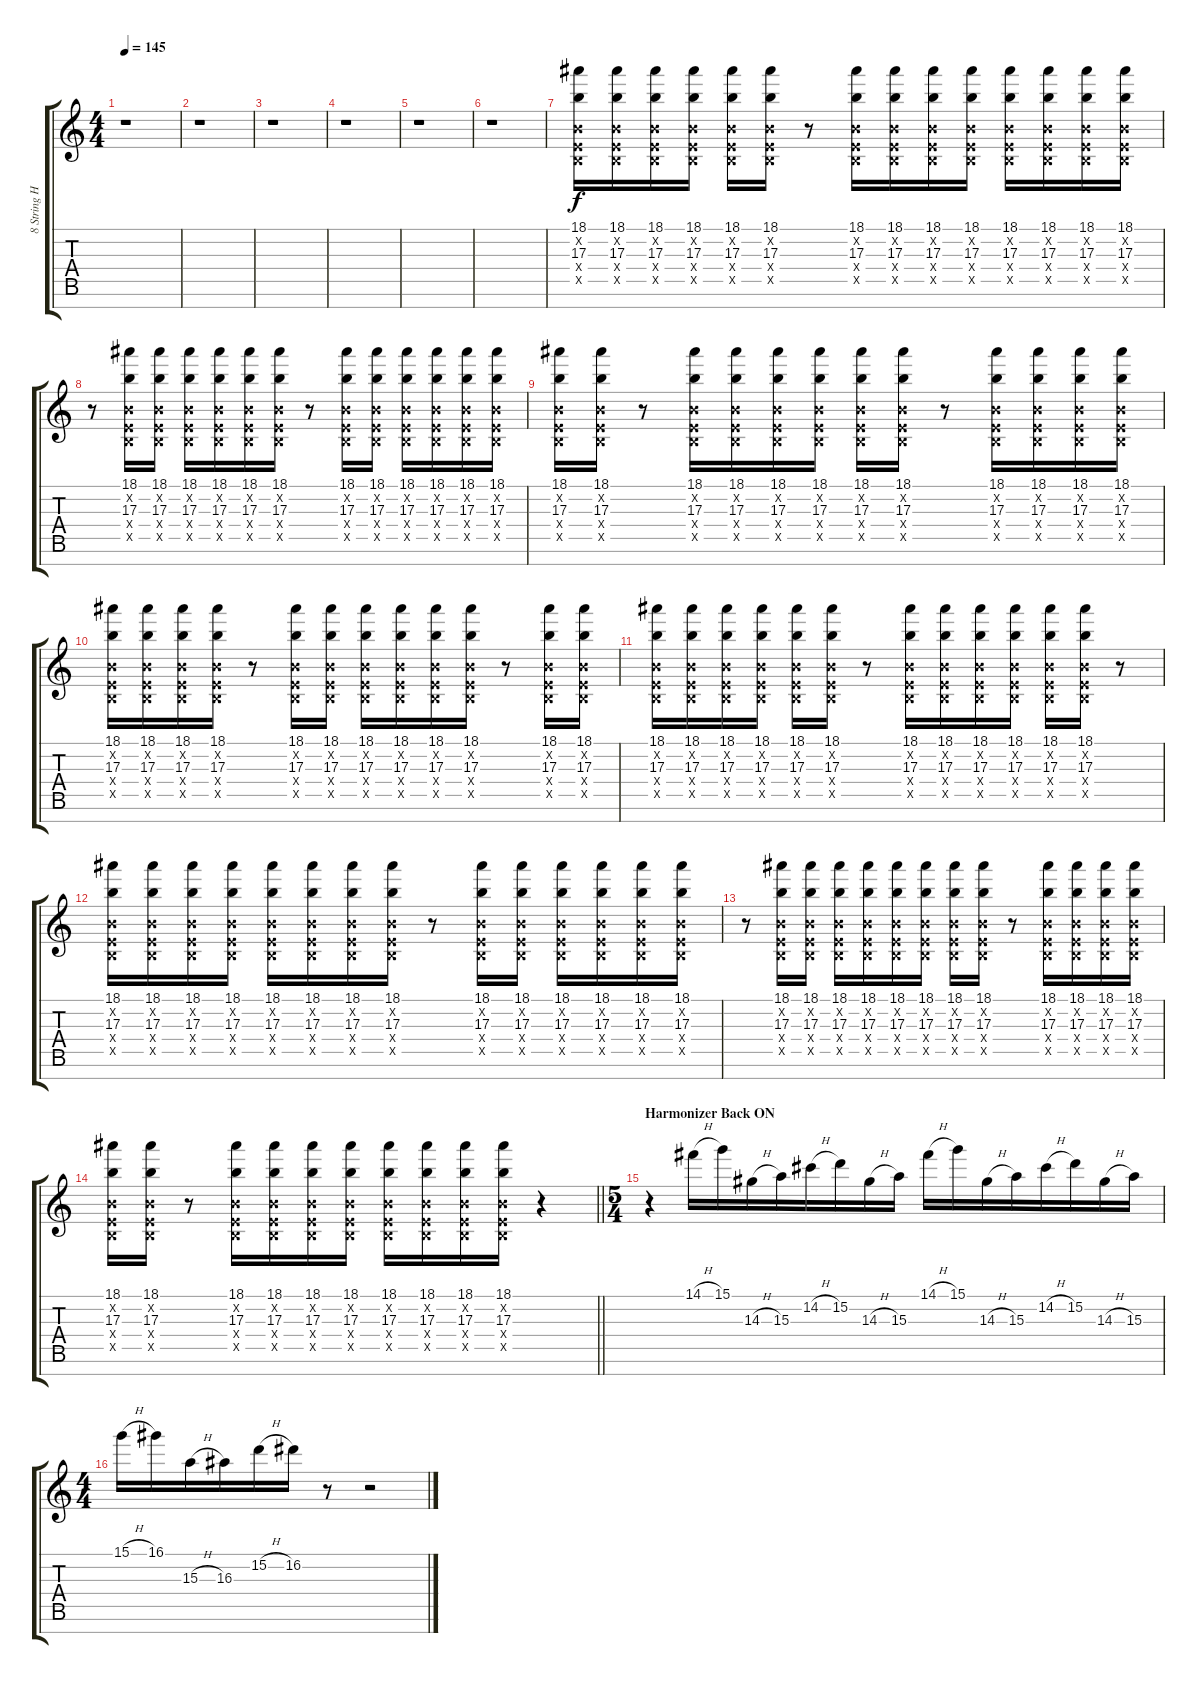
\track ("8 String HIGH LEFT" "8 String H") {instrument distortionguitar}
\staff {score tabs}
\tuning (E4 B3 Gb3 E3 B2 E2 B1) {hide}
\ts (4 4)
\tempo 145
\clef g2
\ks c
r.1{dy f} |
r.1 |
r.1 |
r.1 |
r.1 |
r.1 |
(18.1 0.2{x} 17.3 0.4{x} 0.5{x}).16 (18.1 0.2{x} 17.3 0.4{x} 0.5{x}).16 (18.1 0.2{x} 17.3 0.4{x} 0.5{x}).16 (18.1 0.2{x} 17.3 0.4{x} 0.5{x}).16 (18.1 0.2{x} 17.3 0.4{x} 0.5{x}).16 (18.1 0.2{x} 17.3 0.4{x} 0.5{x}).16 r.8{beam merge} (18.1 0.2{x} 17.3 0.4{x} 0.5{x}).16 (18.1 0.2{x} 17.3 0.4{x} 0.5{x}).16 (18.1 0.2{x} 17.3 0.4{x} 0.5{x}).16 (18.1 0.2{x} 17.3 0.4{x} 0.5{x}).16 (18.1 0.2{x} 17.3 0.4{x} 0.5{x}).16 (18.1 0.2{x} 17.3 0.4{x} 0.5{x}).16 (18.1 0.2{x} 17.3 0.4{x} 0.5{x}).16{beam merge} (18.1 0.2{x} 17.3 0.4{x} 0.5{x}).16 |
r.8{beam merge} (18.1 0.2{x} 17.3 0.4{x} 0.5{x}).16 (18.1 0.2{x} 17.3 0.4{x} 0.5{x}).16 (18.1 0.2{x} 17.3 0.4{x} 0.5{x}).16 (18.1 0.2{x} 17.3 0.4{x} 0.5{x}).16 (18.1 0.2{x} 17.3 0.4{x} 0.5{x}).16 (18.1 0.2{x} 17.3 0.4{x} 0.5{x}).16 r.8{beam merge} (18.1 0.2{x} 17.3 0.4{x} 0.5{x}).16 (18.1 0.2{x} 17.3 0.4{x} 0.5{x}).16 (18.1 0.2{x} 17.3 0.4{x} 0.5{x}).16 (18.1 0.2{x} 17.3 0.4{x} 0.5{x}).16 (18.1 0.2{x} 17.3 0.4{x} 0.5{x}).16 (18.1 0.2{x} 17.3 0.4{x} 0.5{x}).16 |
(18.1 0.2{x} 17.3 0.4{x} 0.5{x}).16{beam merge} (18.1 0.2{x} 17.3 0.4{x} 0.5{x}).16 r.8{beam merge} (18.1 0.2{x} 17.3 0.4{x} 0.5{x}).16 (18.1 0.2{x} 17.3 0.4{x} 0.5{x}).16 (18.1 0.2{x} 17.3 0.4{x} 0.5{x}).16 (18.1 0.2{x} 17.3 0.4{x} 0.5{x}).16 (18.1 0.2{x} 17.3 0.4{x} 0.5{x}).16 (18.1 0.2{x} 17.3 0.4{x} 0.5{x}).16 r.8{beam merge} (18.1 0.2{x} 17.3 0.4{x} 0.5{x}).16 (18.1 0.2{x} 17.3 0.4{x} 0.5{x}).16 (18.1 0.2{x} 17.3 0.4{x} 0.5{x}).16 (18.1 0.2{x} 17.3 0.4{x} 0.5{x}).16 |
(18.1 0.2{x} 17.3 0.4{x} 0.5{x}).16 (18.1 0.2{x} 17.3 0.4{x} 0.5{x}).16 (18.1 0.2{x} 17.3 0.4{x} 0.5{x}).16 (18.1 0.2{x} 17.3 0.4{x} 0.5{x}).16 r.8{beam merge} (18.1 0.2{x} 17.3 0.4{x} 0.5{x}).16 (18.1 0.2{x} 17.3 0.4{x} 0.5{x}).16 (18.1 0.2{x} 17.3 0.4{x} 0.5{x}).16 (18.1 0.2{x} 17.3 0.4{x} 0.5{x}).16 (18.1 0.2{x} 17.3 0.4{x} 0.5{x}).16 (18.1 0.2{x} 17.3 0.4{x} 0.5{x}).16 r.8 (18.1 0.2{x} 17.3 0.4{x} 0.5{x}).16 (18.1 0.2{x} 17.3 0.4{x} 0.5{x}).16 |
(18.1 0.2{x} 17.3 0.4{x} 0.5{x}).16 (18.1 0.2{x} 17.3 0.4{x} 0.5{x}).16 (18.1 0.2{x} 17.3 0.4{x} 0.5{x}).16 (18.1 0.2{x} 17.3 0.4{x} 0.5{x}).16 (18.1 0.2{x} 17.3 0.4{x} 0.5{x}).16 (18.1 0.2{x} 17.3 0.4{x} 0.5{x}).16 r.8{beam merge} (18.1 0.2{x} 17.3 0.4{x} 0.5{x}).16 (18.1 0.2{x} 17.3 0.4{x} 0.5{x}).16 (18.1 0.2{x} 17.3 0.4{x} 0.5{x}).16 (18.1 0.2{x} 17.3 0.4{x} 0.5{x}).16 (18.1 0.2{x} 17.3 0.4{x} 0.5{x}).16 (18.1 0.2{x} 17.3 0.4{x} 0.5{x}).16 r.8 |
(18.1 0.2{x} 17.3 0.4{x} 0.5{x}).16 (18.1 0.2{x} 17.3 0.4{x} 0.5{x}).16 (18.1 0.2{x} 17.3 0.4{x} 0.5{x}).16 (18.1 0.2{x} 17.3 0.4{x} 0.5{x}).16 (18.1 0.2{x} 17.3 0.4{x} 0.5{x}).16 (18.1 0.2{x} 17.3 0.4{x} 0.5{x}).16 (18.1 0.2{x} 17.3 0.4{x} 0.5{x}).16{beam merge} (18.1 0.2{x} 17.3 0.4{x} 0.5{x}).16 r.8{beam merge} (18.1 0.2{x} 17.3 0.4{x} 0.5{x}).16 (18.1 0.2{x} 17.3 0.4{x} 0.5{x}).16 (18.1 0.2{x} 17.3 0.4{x} 0.5{x}).16 (18.1 0.2{x} 17.3 0.4{x} 0.5{x}).16 (18.1 0.2{x} 17.3 0.4{x} 0.5{x}).16 (18.1 0.2{x} 17.3 0.4{x} 0.5{x}).16 |
r.8{beam merge} (18.1 0.2{x} 17.3 0.4{x} 0.5{x}).16 (18.1 0.2{x} 17.3 0.4{x} 0.5{x}).16 (18.1 0.2{x} 17.3 0.4{x} 0.5{x}).16 (18.1 0.2{x} 17.3 0.4{x} 0.5{x}).16 (18.1 0.2{x} 17.3 0.4{x} 0.5{x}).16 (18.1 0.2{x} 17.3 0.4{x} 0.5{x}).16 (18.1 0.2{x} 17.3 0.4{x} 0.5{x}).16{beam merge} (18.1 0.2{x} 17.3 0.4{x} 0.5{x}).16 r.8 (18.1 0.2{x} 17.3 0.4{x} 0.5{x}).16 (18.1 0.2{x} 17.3 0.4{x} 0.5{x}).16 (18.1 0.2{x} 17.3 0.4{x} 0.5{x}).16{beam merge} (18.1 0.2{x} 17.3 0.4{x} 0.5{x}).16 |
\barLineRight lightlight
(18.1 0.2{x} 17.3 0.4{x} 0.5{x}).16{beam merge} (18.1 0.2{x} 17.3 0.4{x} 0.5{x}).16 r.8{beam merge} (18.1 0.2{x} 17.3 0.4{x} 0.5{x}).16 (18.1 0.2{x} 17.3 0.4{x} 0.5{x}).16 (18.1 0.2{x} 17.3 0.4{x} 0.5{x}).16 (18.1 0.2{x} 17.3 0.4{x} 0.5{x}).16 (18.1 0.2{x} 17.3 0.4{x} 0.5{x}).16 (18.1 0.2{x} 17.3 0.4{x} 0.5{x}).16 (18.1 0.2{x} 17.3 0.4{x} 0.5{x}).16{beam merge} (18.1 0.2{x} 17.3 0.4{x} 0.5{x}).16{beam merge} r.4 |
\ts (5 4)
\section ("" "Harmonizer Back ON")
r.4 14.1{h}.16 15.1.16 14.3{h}.16 15.3.16{beam merge} 14.2{h}.16 15.2.16 14.3{h}.16{beam merge} 15.3.16 14.1{h}.16 15.1.16 14.3{h}.16{beam merge} 15.3.16{beam merge} 14.2{h}.16 15.2.16{beam merge} 14.3{h}.16 15.3.16 |
\ts (4 4)
15.1{h}.16 16.1.16{beam merge} 15.3{h}.16 16.3.16{beam merge} 15.2{h}.16 16.2.16{beam merge} r.8 r.2
